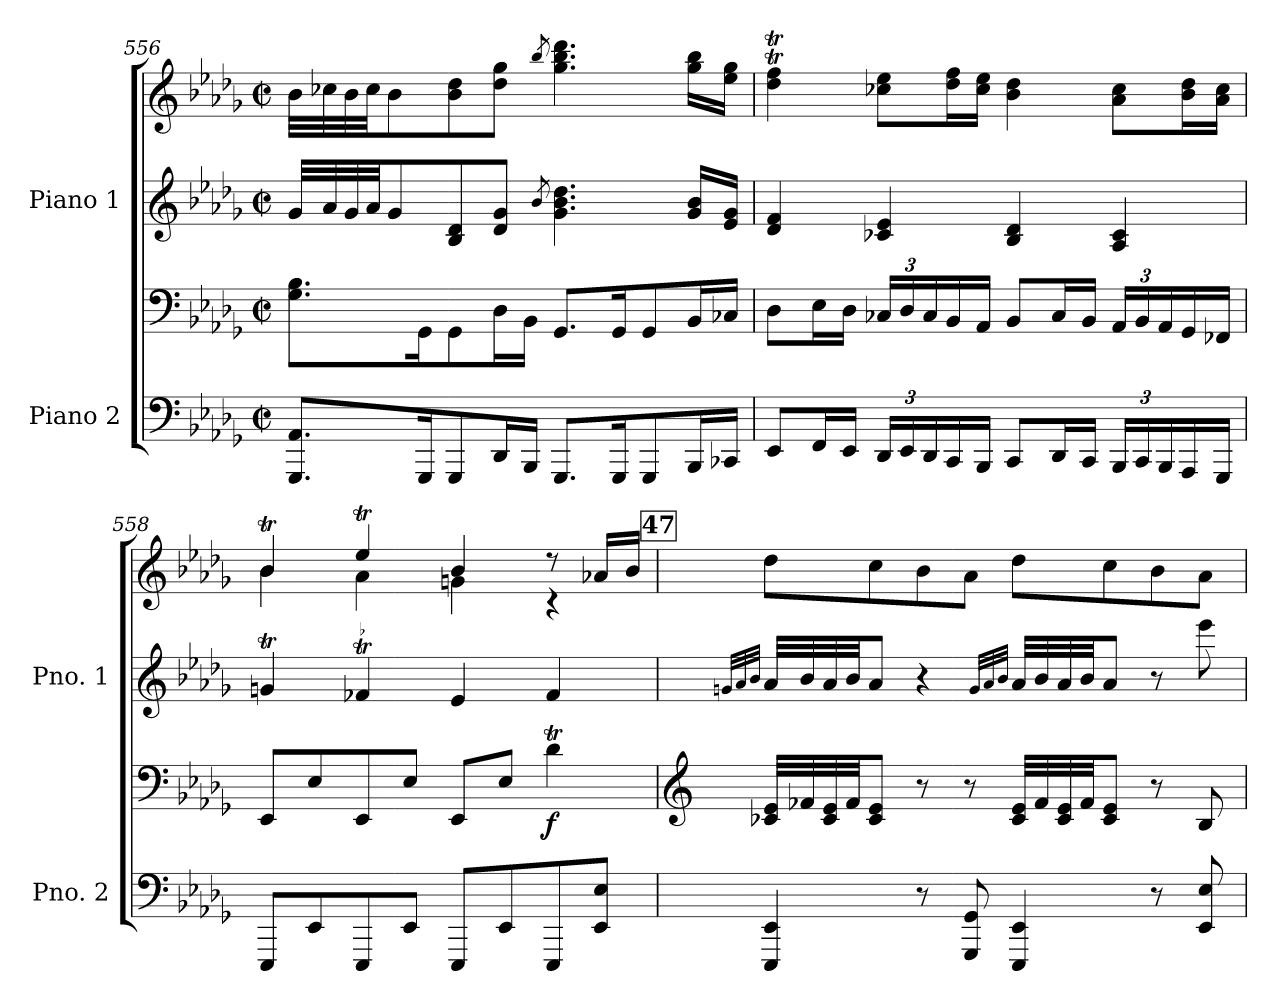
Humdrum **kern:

**kern	**kern	**dynam	**kern	**kern
*part2	*part2	*part2	*part1	*part1
*staff4	*staff3	*staff3/4	*staff2	*staff1
*I"Piano 2	*	*	*I"Piano 1	*
*I'Pno. 2	*	*	*I'Pno. 1	*
!!LO:PB:g=z
*clefF4	*clefF4	*	*clefG2	*clefG2
*k[b-e-a-d-g-]	*k[b-e-a-d-g-]	*	*k[b-e-a-d-g-]	*k[b-e-a-d-g-]
*M2/2	*M2/2	*	*M2/2	*M2/2
*met(c|)	*met(c|)	*	*met(c|)	*met(c|)
=556	=556	=556	=556	=556
8.GGG-/ 8.AA-/L	8.G-\ 8.B-\L	.	32g-/LLL	32b-\LLL
.	.	.	32a-/	32cc-X\
.	.	.	32g-/	32b-\
.	.	.	32a-/JJ	32cc-\JJ
.	.	.	8g-/	8b-\
16GGG-/K	16GG-\K	.	.	.
8GGG-/	8GG-\	.	8B-/ 8d-/	8b-\ 8dd-\
16DD-/L	16D-\L	.	8d-/ 8g-/J	8dd-\ 8gg-\J
16BBB-/JJ	16BB-\JJ	.	.	.
.	.	.	8qb-/	8qbb-/
8.GGG-/L	8.GG-/L	.	4.g-\ 4.b-\ 4.dd-\	4.gg-\ 4.bb-\ 4.ddd-\
16GGG-/K	16GG-/K	.	.	.
8GGG-/	8GG-/	.	.	.
16BBB-/L	16BB-/L	.	16g-/ 16b-/LL	16gg-\ 16bb-\LL
16CC-X/JJ	16C-X/JJ	.	16e-/ 16g-/JJ	16ee-\ 16gg-\JJ
=557	=557	=557	=557	=557
8EE-/L	8D-\L	.	4d-/ 4f/	4dd-\T 4ff\T
16FF/L	16E-\L	.	.	.
16EE-/JJ	16D-\JJ	.	.	.
*Xbrackettup	*Xbrackettup	*	*	*
24DD-/LL	24C-X/LL	.	4c-X/ 4e-/	8cc-X\ 8ee-\L
24EE-/	24D-/	.	.	.
24DD-/	24C-/	.	.	.
16CC/	16BB-/	.	.	16dd-\ 16ff\L
16BBB-/JJ	16AA-/JJ	.	.	16cc-\ 16ee-\JJ
8CC/L	8BB-/L	.	4B-/ 4d-/	4b-\ 4dd-\
16DD-/L	16C-/L	.	.	.
16CC/JJ	16BB-/JJ	.	.	.
24BBB-/LL	24AA-/LL	.	4A-/ 4c-/	8a-\ 8cc-\L
24CC/	24BB-/	.	.	.
24BBB-/	24AA-/	.	.	.
16AAA-/	16GG-/	.	.	16b-\ 16dd-\L
16GGG-/JJ	16FF-X/JJ	.	.	16a-\ 16cc-\JJ
!!LO:LB:g=z
=558	=558	=558	=558	=558
*	*	*	*	*^
8EEE-/L	8EE-/L	.	4gnt/	4b-T/	4b-TTT\
8EE-/	8E-/	.	.	.	.
8EEE-/	8EE-/	.	4f-XT/	4ee-T/	4a-\
8EE-/J	8E-/J	.	.	.	.
8EEE-/L	8EE-/L	.	4e-/	4b-/	4gnTTT\
8EE-/	8E-/J	.	.	.	.
!	!	!LO:DY:b	!	!	!
8EEE-/	4d-T\	f	4f-/	8r	4r
8EE-/ 8E-/J	.	.	.	16a-/LL	.
.	.	.	.	16b-/JJ	.
*	*	*	*	*v	*v
!!LO:REH:place=s1:a:B:fs=14:t=47
=559	=559	=559	=559	=559
*	*clefG2	*	*	*
.	.	.	32qgn/LLL	.
.	.	.	32qa-/	.
.	.	.	32qb-/JJJ	.
4EEE-/ 4EE-/	32c-X/ 32e-/LLL	.	32a-/LLL	8dd-\L
.	32f-X/	.	32b-/	.
.	32c-/ 32e-/	.	32a-/	.
.	32f-/JJ	.	32b-/JJ	.
.	8c-/ 8e-/J	.	8a-/J	8cc\
8r	8r	.	4r	8b-\
8GGG-/ 8GG-/	8r	.	.	8a-\J
.	.	.	32qg/LLL	.
.	.	.	32qa-/	.
.	.	.	32qb-/JJJ	.
4EEE-/ 4EE-/	32c-/ 32e-/LLL	.	32a-/LLL	8dd-\L
.	32f-/	.	32b-/	.
.	32c-/ 32e-/	.	32a-/	.
.	32f-/JJ	.	32b-/JJ	.
.	8c-/ 8e-/J	.	8a-/J	8cc\
8r	8r	.	8r	8b-\
8EE-/ 8E-/	8B-/	.	8eee-\	8a-\J
=	=	=	=	=
*-	*-	*-	*-	*-
